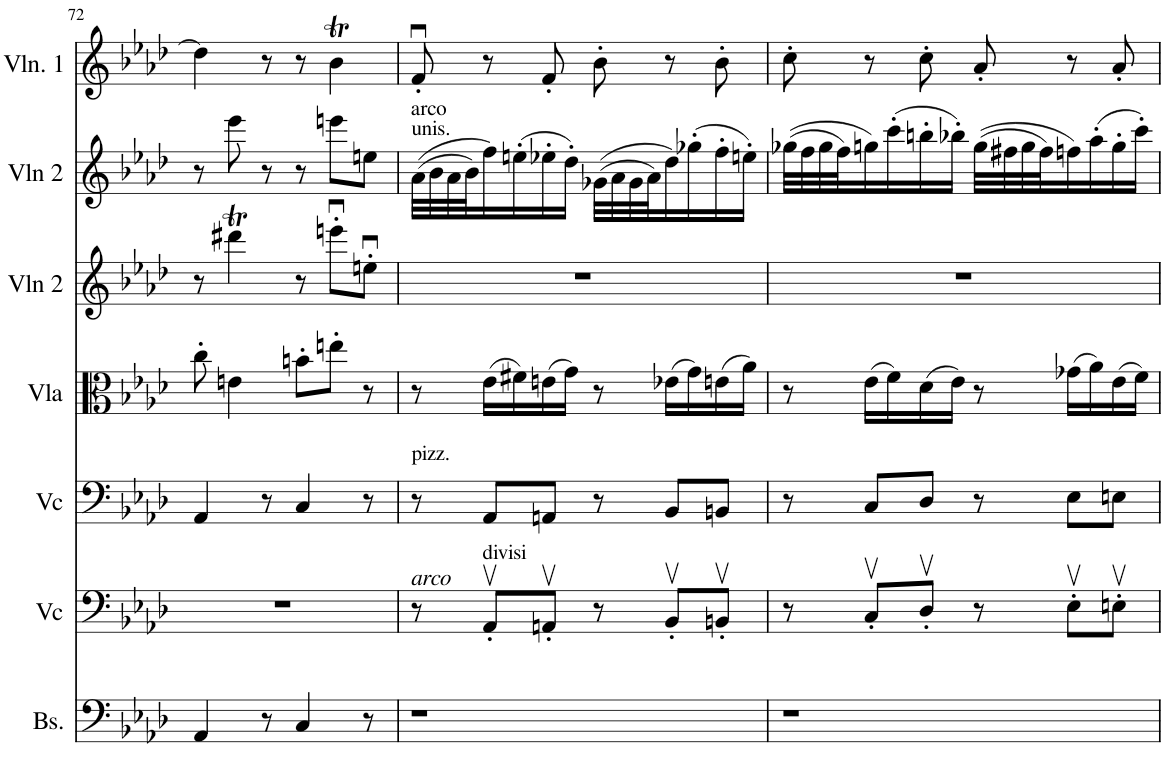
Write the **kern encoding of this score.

**kern	**kern	**kern	**kern	**kern	**kern	**kern
*part7	*part6	*part5	*part4	*part3	*part2	*part1
*staff7	*staff6	*staff5	*staff4	*staff3	*staff2	*staff1
*I"Bass	*I"Violoncellos	*I"Cello	*I"Viola	*I"Violins 2	*I"Violin 2	*I"Violin 1
*I'Bs.	*I'Vc	*	*I'Vla	*I'Vln 2	*I'Vln 2	*I'Vln. 1
!!LO:PB:g=z
*clefF4	*clefF4	*clefF4	*clefC3	*clefG2	*clefG2	*clefG2
*k[b-e-a-d-]	*k[b-e-a-d-]	*k[b-e-a-d-]	*k[b-e-a-d-]	*k[b-e-a-d-]	*k[b-e-a-d-]	*k[b-e-a-d-]
*M6/8	*M6/8	*M6/8	*M6/8	*M6/8	*M6/8	*M6/8
=72	=72	=72	=72	=72	=72	=72
4AA-/	2.r	4AA-/	8cc'\	8r	8r	4dd-\]
.	.	.	4en\	4ddd#Xt\	8eee-\	.
8r	.	8r	.	.	8r	8r
4C/	.	4C/	8bn'\L	8r	8r	8r
.	.	.	8een'\J	8eeenu'\L	8eeen\L	4b-T\
8r	.	8r	8r	8eenu'\J	8een\J	.
=73	=73	=73	=73	=73	=73	=73
!	!	!	!	!	!LO:TX:a:t=unis.	!
!	!	!	!	!	!LO:TX:a:t=arco	!
!	!	!LO:TX:a:t=pizz.	!	!	!	!
!	!LO:TX:a:i:t=arco	!	!	!	!	!
2.r	8r	8r	8r	2.r	((32a-\LLL	8fu'/
.	.	.	.	.	32b-\	.
.	.	.	.	.	32a-\	.
.	.	.	.	.	32b-\J)	.
!	!LO:TX:a:t=divisi	!	!	!	!	!
.	8AA-v'/L	8AA-/L	(16e-\LL	.	16ff\)	8r
.	.	.	16f#X\)	.	(16een'\	.
.	8AAnv'/J	8AAn/J	(16en\	.	16ee-X'\	8f'/
.	.	.	16g\JJ)	.	16dd-'\JJ)	.
.	8r	8r	8r	.	((32g-X\LLL	8b-'\
.	.	.	.	.	32a-\	.
.	.	.	.	.	32g-\	.
.	.	.	.	.	32a-\J)	.
.	8BB-v'/L	8BB-/L	(16e-X\LL	.	16dd-\)	8r
.	.	.	16g\)	.	(16gg-X'\	.
.	8BBnv'/J	8BBn/J	(16en\	.	16ff'\	8b-'\
.	.	.	16a-\JJ)	.	16een'\JJ)	.
=74	=74	=74	=74	=74	=74	=74
2.r	8r	8r	8r	2.r	((32gg-X\LLL	8cc'\
.	.	.	.	.	32ff\	.
.	.	.	.	.	32gg-\	.
.	.	.	.	.	32ff\J)	.
.	8Cv'/L	8C/L	(16e-\LL	.	16ggn\)	8r
.	.	.	16f\)	.	(16ccc'\	.
.	8D-v'/J	8D-/J	(16d-\	.	16bbn'\	8cc'\
.	.	.	16e-\JJ)	.	16bb-X'\JJ)	.
.	8r	8r	8r	.	((32gg\LLL	8a-'/
.	.	.	.	.	32ff#X\	.
.	.	.	.	.	32gg\	.
.	.	.	.	.	32ff#\J)	.
.	8E-v'\L	8E-\L	(16g-X\LL	.	16ffn\)	8r
.	.	.	16a-\)	.	(16aa-'\	.
.	8Env'\J	8En\J	(16e-\	.	16gg'\	8a-'/
.	.	.	16f\JJ)	.	16ccc'\JJ)	.
=	=	=	=	=	=	=
*-	*-	*-	*-	*-	*-	*-
